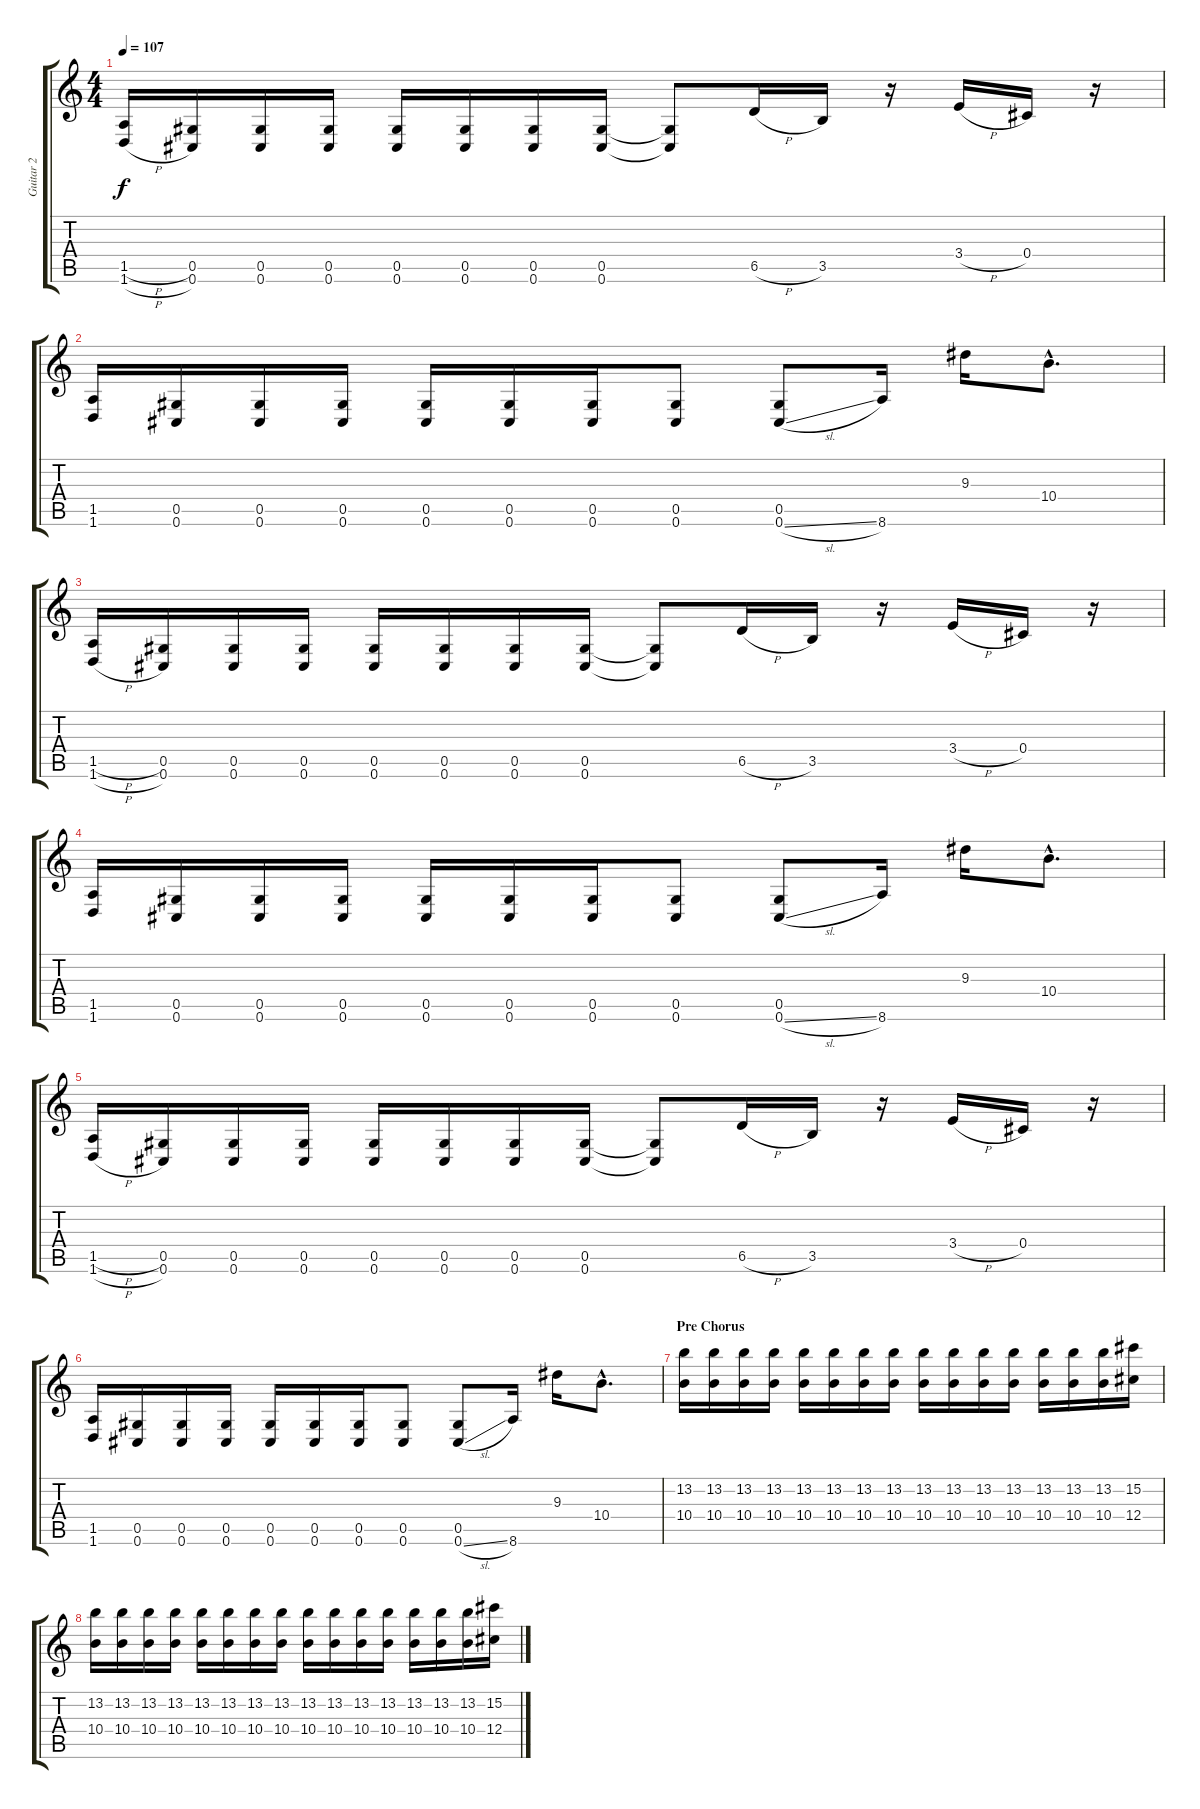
\track ("Guitar 2" "Guitar 2") {instrument distortionguitar}
\staff {score tabs}
\tuning (Eb4 Bb3 Gb3 Db3 Ab2 Db2) {hide}
\ts (4 4)
\tempo 107
\clef g2
\ks c
(1.5{h} 1.6{h}).16{dy f} (0.5 0.6).16 (0.5 0.6).16 (0.5 0.6).16 (0.5 0.6).16 (0.5 0.6).16 (0.5 0.6).16 (0.5 0.6).16 (0.5{t} 0.6{t}).8 6.5{h}.16 3.5.16 r.16 3.4{h}.16 0.4.16 r.16 |
(1.5 1.6).16 (0.5 0.6).16 (0.5 0.6).16 (0.5 0.6).16 (0.5 0.6).16 (0.5 0.6).16 (0.5 0.6).16 (0.5 0.6).8 (0.5 0.6{sl}).8 8.6.16 9.3.16 10.4{hac}.8{d} |
(1.5{h} 1.6{h}).16 (0.5 0.6).16 (0.5 0.6).16 (0.5 0.6).16 (0.5 0.6).16 (0.5 0.6).16 (0.5 0.6).16 (0.5 0.6).16 (0.5{t} 0.6{t}).8 6.5{h}.16 3.5.16 r.16 3.4{h}.16 0.4.16 r.16 |
(1.5 1.6).16 (0.5 0.6).16 (0.5 0.6).16 (0.5 0.6).16 (0.5 0.6).16 (0.5 0.6).16 (0.5 0.6).16 (0.5 0.6).8 (0.5 0.6{sl}).8 8.6.16 9.3.16 10.4{hac}.8{d} |
(1.5{h} 1.6{h}).16 (0.5 0.6).16 (0.5 0.6).16 (0.5 0.6).16 (0.5 0.6).16 (0.5 0.6).16 (0.5 0.6).16 (0.5 0.6).16 (0.5{t} 0.6{t}).8 6.5{h}.16 3.5.16 r.16 3.4{h}.16 0.4.16 r.16 |
(1.5 1.6).16 (0.5 0.6).16 (0.5 0.6).16 (0.5 0.6).16 (0.5 0.6).16 (0.5 0.6).16 (0.5 0.6).16 (0.5 0.6).8 (0.5 0.6{sl}).8 8.6.16 9.3.16 10.4{hac}.8{d} |
\section ("" "Pre Chorus")
(13.2 10.4).16{volume 10} (13.2 10.4).16 (13.2 10.4).16 (13.2 10.4).16 (13.2 10.4).16 (13.2 10.4).16 (13.2 10.4).16 (13.2 10.4).16 (13.2 10.4).16 (13.2 10.4).16 (13.2 10.4).16 (13.2 10.4).16 (13.2 10.4).16 (13.2 10.4).16 (13.2 10.4).16 (15.2 12.4).16 |
(13.2 10.4).16 (13.2 10.4).16 (13.2 10.4).16 (13.2 10.4).16 (13.2 10.4).16 (13.2 10.4).16 (13.2 10.4).16 (13.2 10.4).16 (13.2 10.4).16 (13.2 10.4).16 (13.2 10.4).16 (13.2 10.4).16 (13.2 10.4).16 (13.2 10.4).16 (13.2 10.4).16 (15.2 12.4).16
